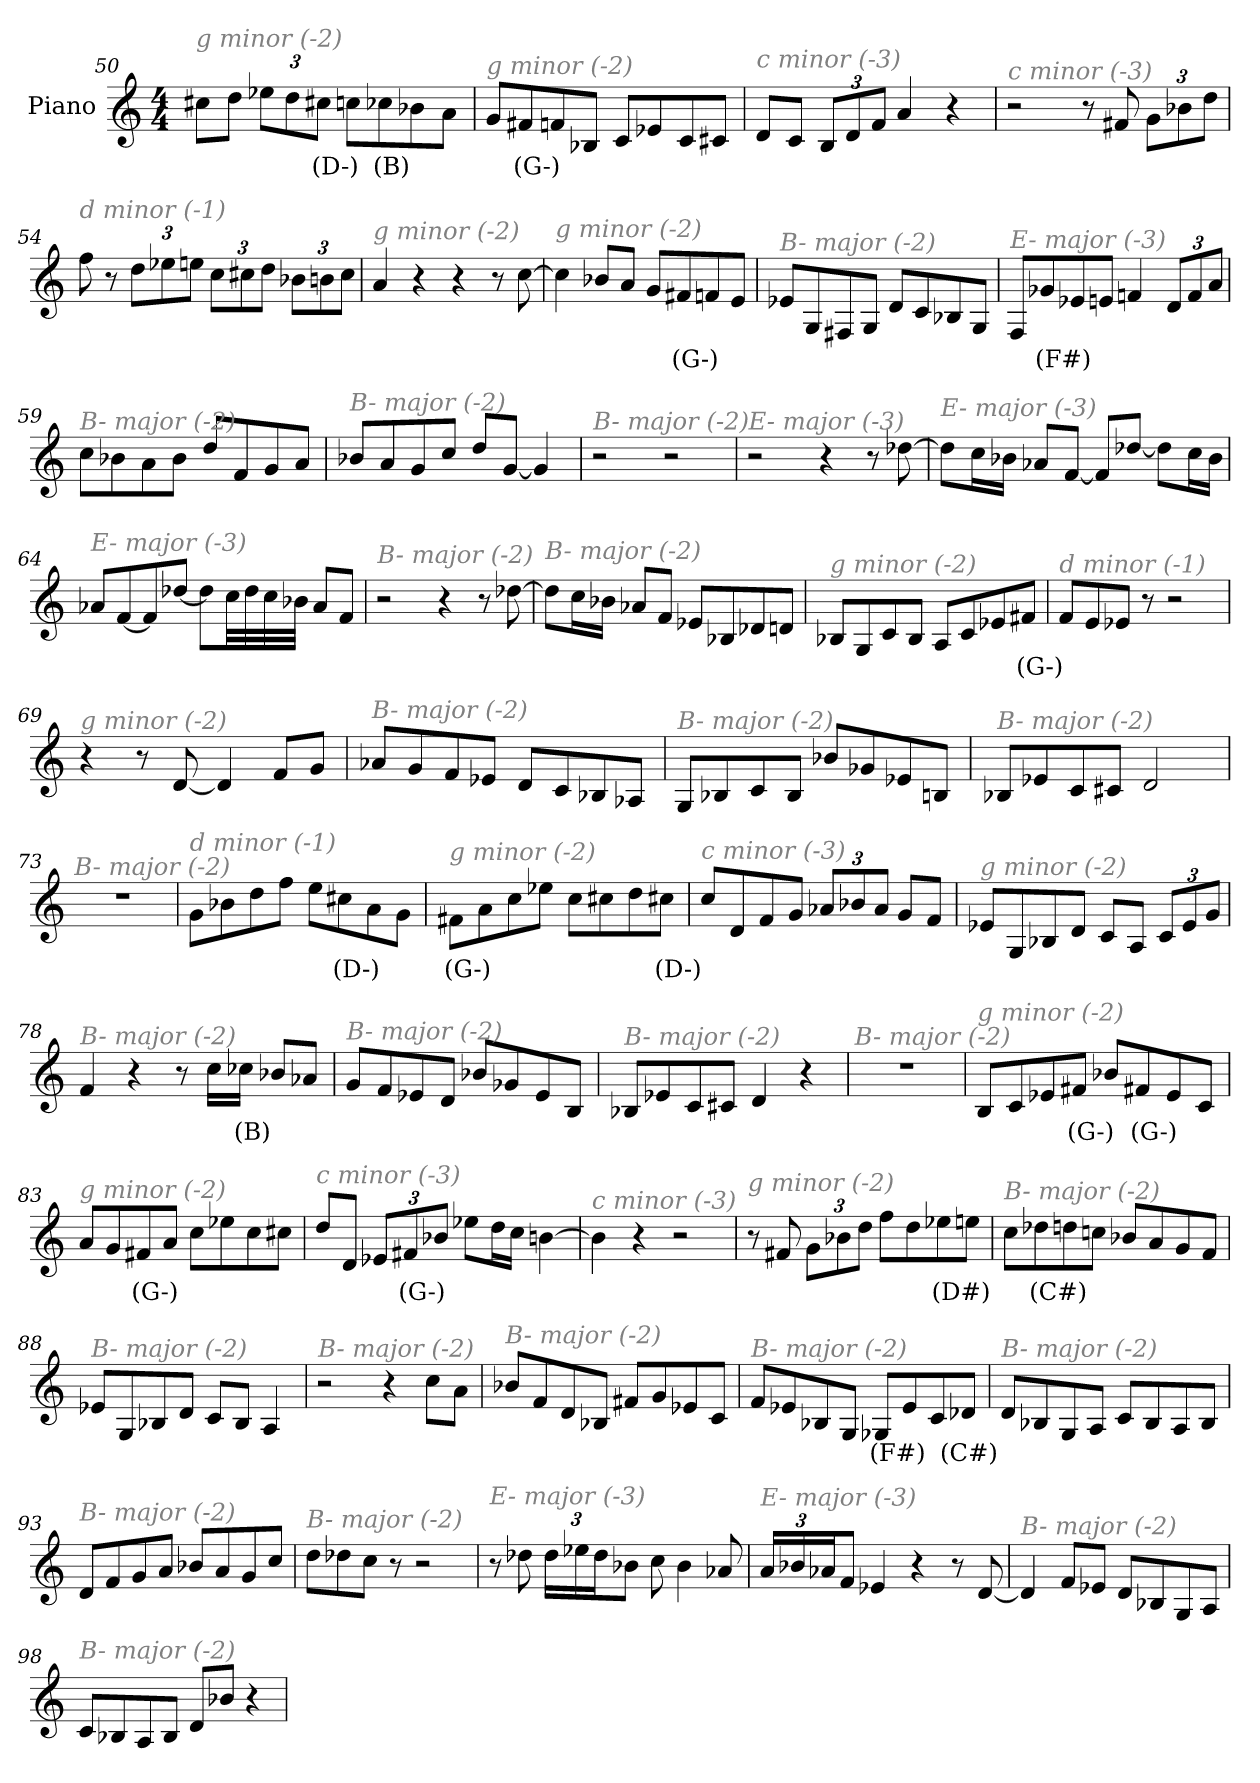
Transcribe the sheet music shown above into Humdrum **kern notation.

**kern	**text
*part1	*part1
*staff1	*staff1
*I"Piano	*
*I'Pno	*
*clefG2	*
*k[]	*
*M4/4	*
=50	=50
!LO:TX:i:color=#808080:t=g minor (-2)	!
8cc#X\L	.
8dd\J	.
*Xbrackettup	*
12ee-X\L	.
12dd\	.
12cc#Xi\J	(D-)
8ccn\L	.
8cc-Xi\	(B)
8b-X\	.
8a\J	.
=51	=51
!LO:TX:i:color=#808080:t=g minor (-2)	!
8g/L	.
8f#Xi/	(G-)
8f/	.
8B-X/J	.
8c/L	.
8e-X/	.
8c/	.
8c#X/J	.
!!LO:LB:g=z
=52	=52
!LO:TX:i:color=#808080:t=c minor (-3)	!
8d/L	.
8c/J	.
12B/L	.
12d/	.
12f/J	.
4a/	.
4r	.
=53	=53
!LO:TX:i:color=#808080:t=c minor (-3)	!
2r	.
8r	.
8f#X/	.
12g\L	.
12b-X\	.
12dd\J	.
=54	=54
!LO:TX:i:color=#808080:t=d minor (-1)	!
8ff\	.
8r	.
12dd\L	.
12ee-X\	.
12een\J	.
12cc\L	.
12cc#X\	.
12dd\J	.
12b-X\L	.
12bn\	.
12cc#\J	.
=55	=55
!LO:TX:i:color=#808080:t=g minor (-2)	!
4a/	.
4r	.
4r	.
8r	.
[8cc\	.
!!LO:LB:g=z
=56	=56
!LO:TX:i:color=#808080:t=g minor (-2)	!
4cc\]	.
8b-X/L	.
8a/J	.
8g/L	.
8f#Xi/	(G-)
8f/	.
8e/J	.
=57	=57
!LO:TX:i:color=#808080:t=B- major (-2)	!
8e-X/L	.
8G/	.
8F#X/	.
8G/J	.
8d/L	.
8c/	.
8B-X/	.
8G/J	.
=58	=58
!LO:TX:i:color=#808080:t=E- major (-3)	!
8F/L	.
8g-Xi/	(F#)
8e-X/	.
8en/J	.
4fn/	.
12d/L	.
12f/	.
12a/J	.
=59	=59
!LO:TX:i:color=#808080:t=B- major (-2)	!
8cc\L	.
8b-X\	.
8a\	.
8b-\J	.
8dd/L	.
8f/	.
8g/	.
8a/J	.
!!LO:LB:g=z
=60	=60
!LO:TX:i:color=#808080:t=B- major (-2)	!
8b-X/L	.
8a/	.
8g/	.
8cc/J	.
8dd/L	.
[8g/J	.
4g/]	.
=61	=61
!LO:TX:i:color=#808080:t=B- major (-2)	!
2r	.
2r	.
=62	=62
!LO:TX:i:color=#808080:t=E- major (-3)	!
2r	.
4r	.
8r	.
[8dd-X\	.
=63	=63
!LO:TX:i:color=#808080:t=E- major (-3)	!
8dd-\L]	.
16cc\L	.
16b-X\JJ	.
8a-X/L	.
[8f/J	.
8f/L]	.
[8dd-X/J	.
8dd-\L]	.
16cc\L	.
16b-\JJ	.
!!LO:LB:g=z
=64	=64
!LO:TX:i:color=#808080:t=E- major (-3)	!
8a-X/L	.
[8f/	.
8f/]	.
[8dd-X/J	.
8dd-\L]	.
32cc\LL	.
32dd-\	.
32cc\	.
32b-X\JJJ	.
8a-/L	.
8f/J	.
=65	=65
!LO:TX:i:color=#808080:t=B- major (-2)	!
2r	.
4r	.
8r	.
[8dd-X\	.
=66	=66
!LO:TX:i:color=#808080:t=B- major (-2)	!
8dd-\L]	.
16cc\L	.
16b-X\JJ	.
8a-X/L	.
8f/J	.
8e-X/L	.
8B-X/	.
8d-X/	.
8dn/J	.
=67	=67
!LO:TX:i:color=#808080:t=g minor (-2)	!
8B-X/L	.
8G/	.
8c/	.
8B-/J	.
8A/L	.
8c/	.
8e-X/	.
8f#Xi/J	(G-)
!!LO:LB:g=z
=68	=68
!LO:TX:i:color=#808080:t=d minor (-1)	!
8f/L	.
8e/	.
8e-X/J	.
8r	.
2r	.
=69	=69
!LO:TX:i:color=#808080:t=g minor (-2)	!
4r	.
8r	.
[8d/	.
4d/]	.
8f/L	.
8g/J	.
=70	=70
!LO:TX:i:color=#808080:t=B- major (-2)	!
8a-X/L	.
8g/	.
8f/	.
8e-X/J	.
8d/L	.
8c/	.
8B-X/	.
8A-X/J	.
=71	=71
!LO:TX:i:color=#808080:t=B- major (-2)	!
8G/L	.
8B-X/	.
8c/	.
8B-/J	.
8b-X/L	.
8g-X/	.
8e-X/	.
8Bn/J	.
=72	=72
!LO:TX:i:color=#808080:t=B- major (-2)	!
8B-X/L	.
8e-X/	.
8c/	.
8c#X/J	.
2d/	.
!!LO:LB:g=z
=73	=73
!LO:TX:i:color=#808080:t=B- major (-2)	!
1r	.
=74	=74
!LO:TX:i:color=#808080:t=d minor (-1)	!
8g\L	.
8b-X\	.
8dd\	.
8ff\J	.
8ee\L	.
8cc#Xi\	(D-)
8a\	.
8g\J	.
=75	=75
!LO:TX:i:color=#808080:t=g minor (-2)	!
8f#Xi\L	(G-)
8a\	.
8cc\	.
8ee-X\J	.
8cc\L	.
8cc#X\	.
8dd\	.
8cc#Xi\J	(D-)
=76	=76
!LO:TX:i:color=#808080:t=c minor (-3)	!
8cc/L	.
8d/	.
8f/	.
8g/J	.
12a-X/L	.
12b-X/	.
12a-/J	.
8g/L	.
8f/J	.
!!LO:LB:g=z
=77	=77
!LO:TX:i:color=#808080:t=g minor (-2)	!
8e-X/L	.
8G/	.
8B-X/	.
8d/J	.
8c/L	.
8A/J	.
12c/L	.
12e-/	.
12g/J	.
=78	=78
!LO:TX:i:color=#808080:t=B- major (-2)	!
4f/	.
4r	.
8r	.
16cc\LL	.
16cc-Xi\JJ	(B)
8b-X/L	.
8a-X/J	.
=79	=79
!LO:TX:i:color=#808080:t=B- major (-2)	!
8g/L	.
8f/	.
8e-X/	.
8d/J	.
8b-X/L	.
8g-X/	.
8e-/	.
8B/J	.
=80	=80
!LO:TX:i:color=#808080:t=B- major (-2)	!
8B-X/L	.
8e-X/	.
8c/	.
8c#X/J	.
4d/	.
4r	.
!!LO:LB:g=z
=81	=81
!LO:TX:i:color=#808080:t=B- major (-2)	!
1r	.
=82	=82
!LO:TX:i:color=#808080:t=g minor (-2)	!
8B/L	.
8c/	.
8e-X/	.
8f#Xi/J	(G-)
8b-X/L	.
8f#Xi/	(G-)
8e-/	.
8c/J	.
=83	=83
!LO:TX:i:color=#808080:t=g minor (-2)	!
8a/L	.
8g/	.
8f#Xi/	(G-)
8a/J	.
8cc\L	.
8ee-X\	.
8cc\	.
8cc#X\J	.
!!LO:LB:g=z
=84	=84
!LO:TX:i:color=#808080:t=c minor (-3)	!
8dd/L	.
8d/J	.
12e-X/L	.
12f#Xi/	(G-)
12b-X/J	.
8ee-X\L	.
16dd\L	.
16cc\JJ	.
[4bn\	.
=85	=85
!LO:TX:i:color=#808080:t=c minor (-3)	!
4b\]	.
4r	.
2r	.
=86	=86
!LO:TX:i:color=#808080:t=g minor (-2)	!
8r	.
8f#X/	.
12g\L	.
12b-X\	.
12dd\J	.
8ff\L	.
8dd\	.
8ee-Xi\	(D#)
8ee\J	.
=87	=87
!LO:TX:i:color=#808080:t=B- major (-2)	!
8cc\L	.
8dd-Xi\	(C#)
8dd\	.
8ccn\J	.
8b-X/L	.
8a/	.
8g/	.
8f/J	.
!!LO:PB:g=z
=88	=88
!LO:TX:i:color=#808080:t=B- major (-2)	!
8e-X/L	.
8G/	.
8B-X/	.
8d/J	.
8c/L	.
8B-/J	.
4A/	.
=89	=89
!LO:TX:i:color=#808080:t=B- major (-2)	!
2r	.
4r	.
8cc\L	.
8a\J	.
=90	=90
!LO:TX:i:color=#808080:t=B- major (-2)	!
8b-X/L	.
8f/	.
8d/	.
8B-X/J	.
8f#X/L	.
8g/	.
8e-X/	.
8c/J	.
=91	=91
!LO:TX:i:color=#808080:t=B- major (-2)	!
8f/L	.
8e-X/	.
8B-X/	.
8G/J	.
8G-Xi/L	(F#)
8e-/	.
8c/	.
8d-Xi/J	(C#)
!!LO:LB:g=z
=92	=92
!LO:TX:i:color=#808080:t=B- major (-2)	!
8d/L	.
8B-X/	.
8G/	.
8A/J	.
8c/L	.
8B-/	.
8A/	.
8B-/J	.
=93	=93
!LO:TX:i:color=#808080:t=B- major (-2)	!
8d/L	.
8f/	.
8g/	.
8a/J	.
8b-X/L	.
8a/	.
8g/	.
8cc/J	.
=94	=94
!LO:TX:i:color=#808080:t=B- major (-2)	!
8dd\L	.
8dd-X\	.
8cc\J	.
8r	.
2r	.
=95	=95
!LO:TX:i:color=#808080:t=E- major (-3)	!
8r	.
8dd-X\	.
24dd-\LL	.
24ee-X\	.
24dd-\J	.
8b-X\J	.
8cc\	.
4b-\	.
8a-X/	.
!!LO:LB:g=z
=96	=96
!LO:TX:i:color=#808080:t=E- major (-3)	!
24a/LL	.
24b-X/	.
24a-X/J	.
8f/J	.
4e-X/	.
4r	.
8r	.
[8d/	.
=97	=97
!LO:TX:i:color=#808080:t=B- major (-2)	!
4d/]	.
8f/L	.
8e-X/J	.
8d/L	.
8B-X/	.
8G/	.
8A/J	.
=98	=98
!LO:TX:i:color=#808080:t=B- major (-2)	!
8c/L	.
8B-X/	.
8A/	.
8B-/J	.
8d/L	.
8b-X/J	.
4r	.
=	=
*-	*-
